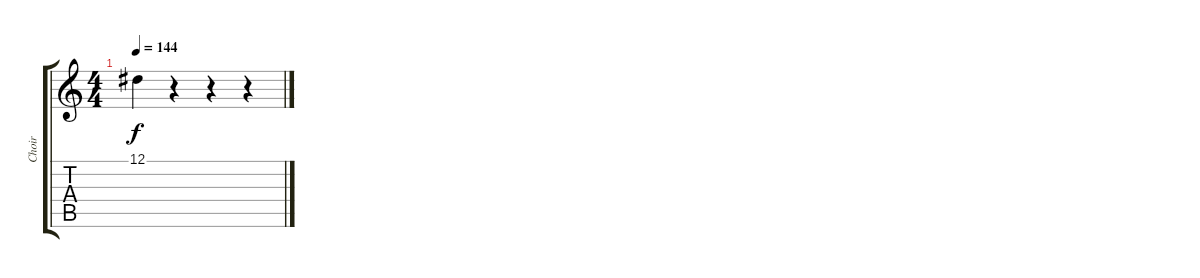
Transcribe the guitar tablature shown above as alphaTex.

\track ("Choir" "Choir") {instrument choiraahs}
\staff {score tabs}
\tuning (Eb4 Bb3 Gb3 Db3 Ab2 Eb2) {hide}
\ts (4 4)
\tempo 144
\clef g2
\ks c
12.1.4{dy f} r.4 r.4 r.4
